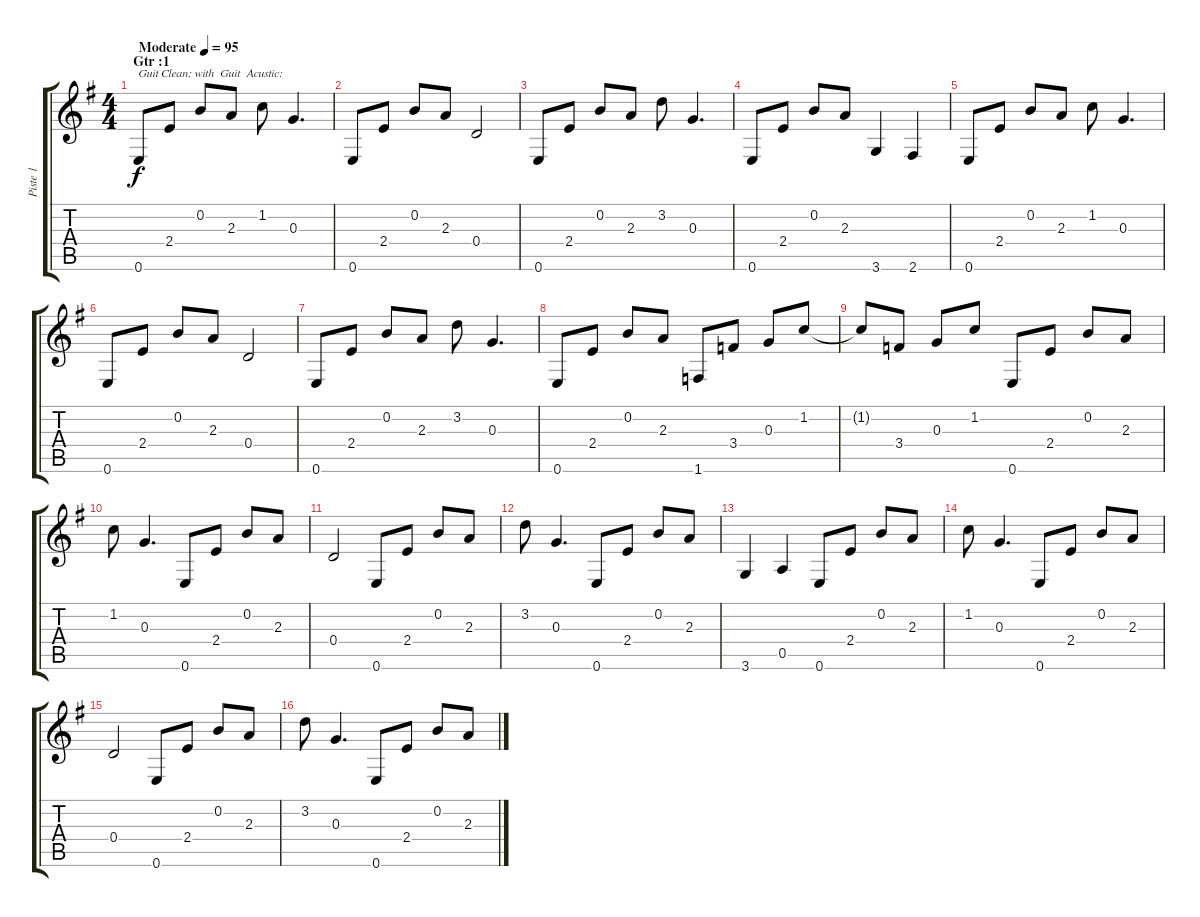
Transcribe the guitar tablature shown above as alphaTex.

\track ("Piste 1" "Piste 1") {instrument overdrivenguitar}
\staff {score tabs}
\tuning (E4 B3 G3 D3 A2 E2) {hide}
\ts (4 4)
\section ("" "Gtr :1")
\tempo (95 "Moderate")
\clef g2
\ks eminor
0.6.8{txt "Guit Clean: with  Guit  Acustic:" dy f instrument overdrivenguitar} 2.4.8 0.2.8 2.3.8 1.2.8 0.3.4{d} |
0.6.8 2.4.8 0.2.8 2.3.8 0.4.2 |
0.6.8 2.4.8 0.2.8 2.3.8 3.2.8 0.3.4{d} |
0.6.8 2.4.8 0.2.8 2.3.8 3.6.4 2.6.4 |
0.6.8 2.4.8 0.2.8 2.3.8 1.2.8 0.3.4{d} |
0.6.8 2.4.8 0.2.8 2.3.8 0.4.2 |
0.6.8 2.4.8 0.2.8 2.3.8 3.2.8 0.3.4{d} |
0.6.8 2.4.8 0.2.8 2.3.8 1.6.8 3.4.8 0.3.8 1.2.8 |
1.2{t}.8 3.4.8 0.3.8 1.2.8 0.6.8 2.4.8 0.2.8 2.3.8 |
1.2.8 0.3.4{d} 0.6.8 2.4.8 0.2.8 2.3.8 |
0.4.2 0.6.8 2.4.8 0.2.8 2.3.8 |
3.2.8 0.3.4{d} 0.6.8 2.4.8 0.2.8 2.3.8 |
3.6.4 0.5.4 0.6.8 2.4.8 0.2.8 2.3.8 |
1.2.8 0.3.4{d} 0.6.8 2.4.8 0.2.8 2.3.8 |
0.4.2 0.6.8 2.4.8 0.2.8 2.3.8 |
3.2.8 0.3.4{d} 0.6.8 2.4.8 0.2.8 2.3.8
